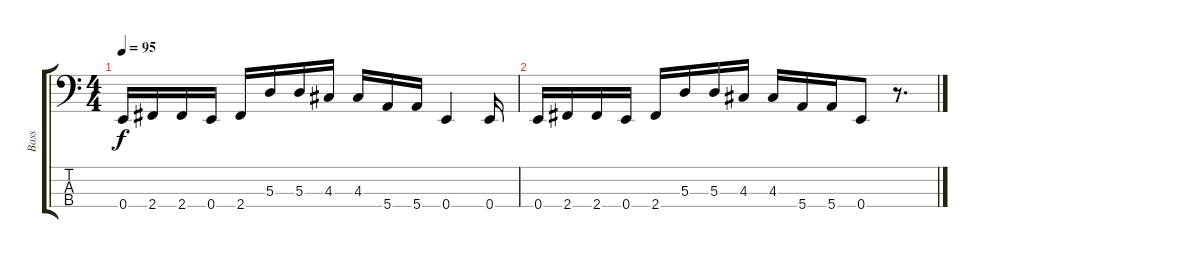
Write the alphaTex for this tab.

\track ("Bass" "Bass") {instrument electricbassfinger}
\staff {score tabs}
\tuning (G2 D2 A1 E1) {hide}
\ts (4 4)
\tempo 95
\clef f4
\ks c
0.4.16{dy f} 2.4.16 2.4.16 0.4.16 2.4.16 5.3.16 5.3.16 4.3.16 4.3.16 5.4.16 5.4.16 0.4.4 0.4.16 |
0.4.16 2.4.16 2.4.16 0.4.16 2.4.16 5.3.16 5.3.16 4.3.16 4.3.16 5.4.16 5.4.16 0.4.8 r.8{d}
